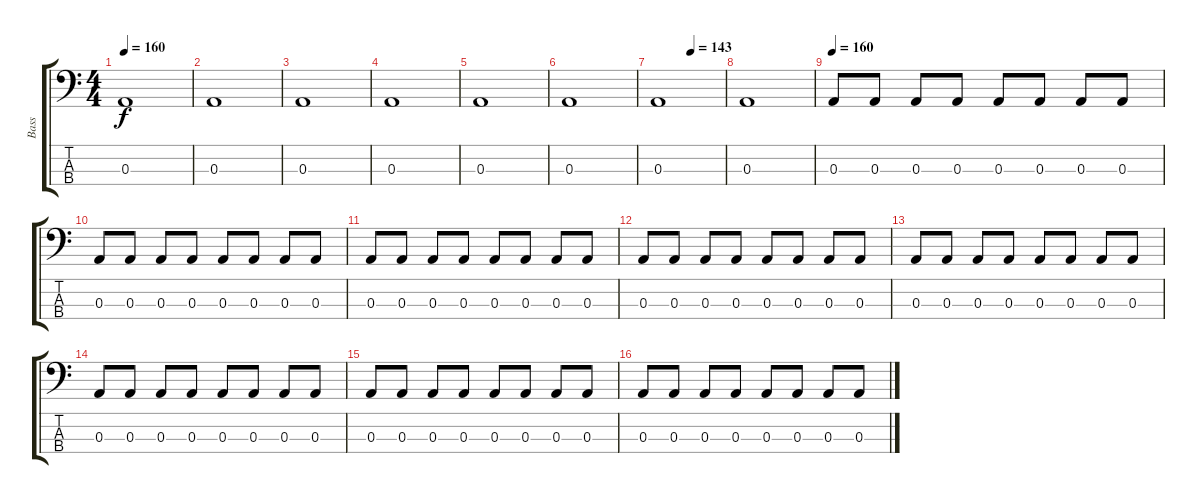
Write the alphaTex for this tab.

\track ("Bass" "Bass") {instrument electricbassfinger}
\staff {score tabs}
\tuning (G2 D2 A1 E1) {hide}
\ts (4 4)
\tempo 160
\clef f4
\ks c
0.3{t}.1{dy f} |
0.3.1 |
0.3.1 |
0.3.1 |
0.3.1 |
0.3.1 |
\tempo (143 0.5)
0.3.1 |
0.3.1 |
\tempo 160
0.3.8 0.3.8 0.3.8 0.3.8 0.3.8 0.3.8 0.3.8 0.3.8 |
0.3.8 0.3.8 0.3.8 0.3.8 0.3.8 0.3.8 0.3.8 0.3.8 |
0.3.8 0.3.8 0.3.8 0.3.8 0.3.8 0.3.8 0.3.8 0.3.8 |
0.3.8 0.3.8 0.3.8 0.3.8 0.3.8 0.3.8 0.3.8 0.3.8 |
0.3.8 0.3.8 0.3.8 0.3.8 0.3.8 0.3.8 0.3.8 0.3.8 |
0.3.8 0.3.8 0.3.8 0.3.8 0.3.8 0.3.8 0.3.8 0.3.8 |
0.3.8 0.3.8 0.3.8 0.3.8 0.3.8 0.3.8 0.3.8 0.3.8 |
0.3.8 0.3.8 0.3.8 0.3.8 0.3.8 0.3.8 0.3.8 0.3.8
